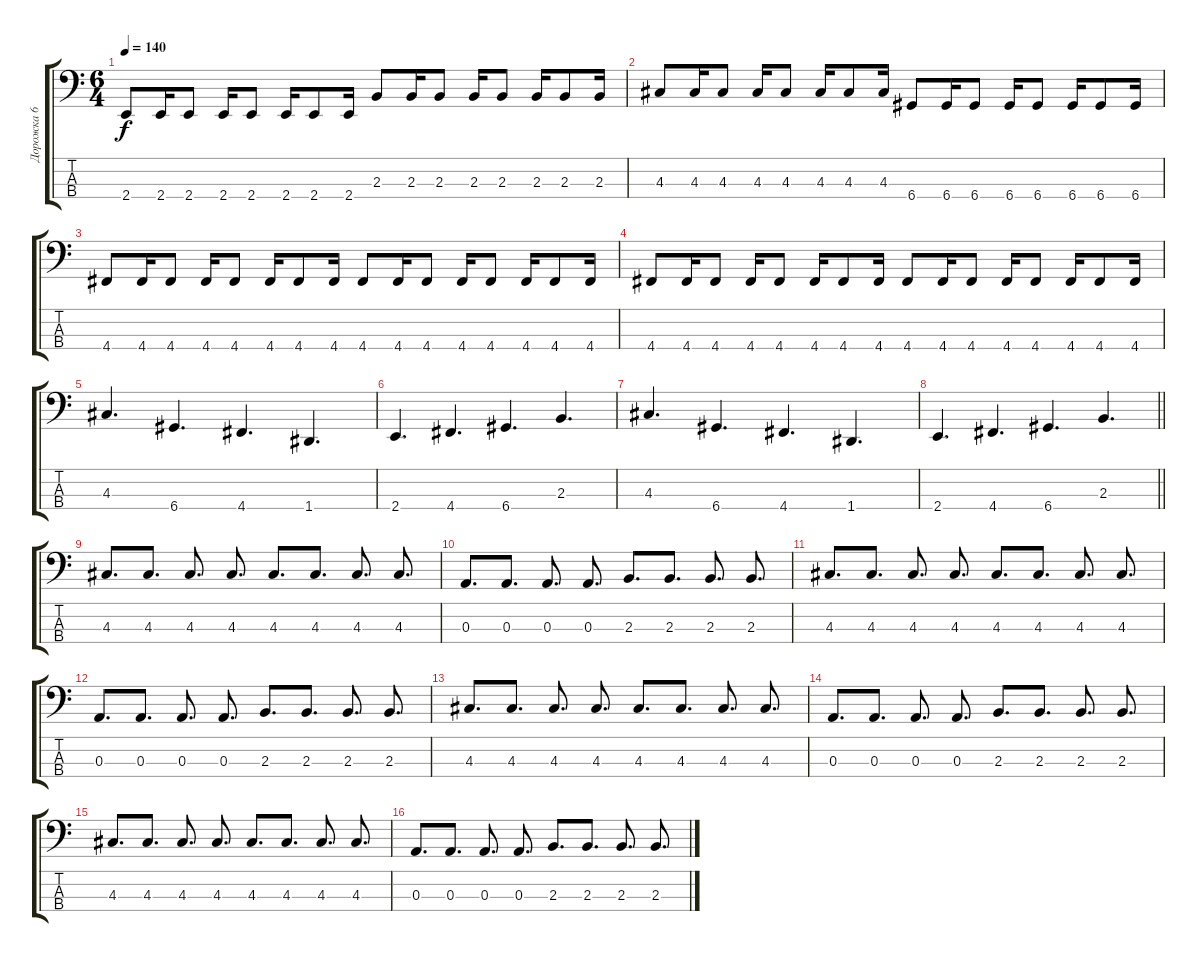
\track ("Дорожка 6" "Дорожка 6") {instrument electricbassfinger}
\staff {score tabs}
\tuning (G2 D2 A1 D1) {hide}
\ts (6 4)
\tempo 140
\clef f4
\ks c
2.4.8{dy f} 2.4.16 2.4.8 2.4.16 2.4.8 2.4.16 2.4.8 2.4.16 2.3.8 2.3.16 2.3.8 2.3.16 2.3.8 2.3.16 2.3.8 2.3.16 |
4.3.8 4.3.16 4.3.8 4.3.16 4.3.8 4.3.16 4.3.8 4.3.16 6.4.8 6.4.16 6.4.8 6.4.16 6.4.8 6.4.16 6.4.8 6.4.16 |
4.4.8 4.4.16 4.4.8 4.4.16 4.4.8 4.4.16 4.4.8 4.4.16 4.4.8 4.4.16 4.4.8 4.4.16 4.4.8 4.4.16 4.4.8 4.4.16 |
4.4.8 4.4.16 4.4.8 4.4.16 4.4.8 4.4.16 4.4.8 4.4.16 4.4.8 4.4.16 4.4.8 4.4.16 4.4.8 4.4.16 4.4.8 4.4.16 |
4.3.4{d} 6.4.4{d} 4.4.4{d} 1.4.4{d} |
2.4.4{d} 4.4.4{d} 6.4.4{d} 2.3.4{d} |
4.3.4{d} 6.4.4{d} 4.4.4{d} 1.4.4{d} |
\barLineRight lightlight
2.4.4{d} 4.4.4{d} 6.4.4{d} 2.3.4{d} |
4.3.8{d} 4.3.8{d} 4.3.8{d} 4.3.8{d} 4.3.8{d} 4.3.8{d} 4.3.8{d} 4.3.8{d} |
0.3.8{d} 0.3.8{d} 0.3.8{d} 0.3.8{d} 2.3.8{d} 2.3.8{d} 2.3.8{d} 2.3.8{d} |
4.3.8{d} 4.3.8{d} 4.3.8{d} 4.3.8{d} 4.3.8{d} 4.3.8{d} 4.3.8{d} 4.3.8{d} |
0.3.8{d} 0.3.8{d} 0.3.8{d} 0.3.8{d} 2.3.8{d} 2.3.8{d} 2.3.8{d} 2.3.8{d} |
4.3.8{d} 4.3.8{d} 4.3.8{d} 4.3.8{d} 4.3.8{d} 4.3.8{d} 4.3.8{d} 4.3.8{d} |
0.3.8{d} 0.3.8{d} 0.3.8{d} 0.3.8{d} 2.3.8{d} 2.3.8{d} 2.3.8{d} 2.3.8{d} |
4.3.8{d} 4.3.8{d} 4.3.8{d} 4.3.8{d} 4.3.8{d} 4.3.8{d} 4.3.8{d} 4.3.8{d} |
0.3.8{d} 0.3.8{d} 0.3.8{d} 0.3.8{d} 2.3.8{d} 2.3.8{d} 2.3.8{d} 2.3.8{d}
